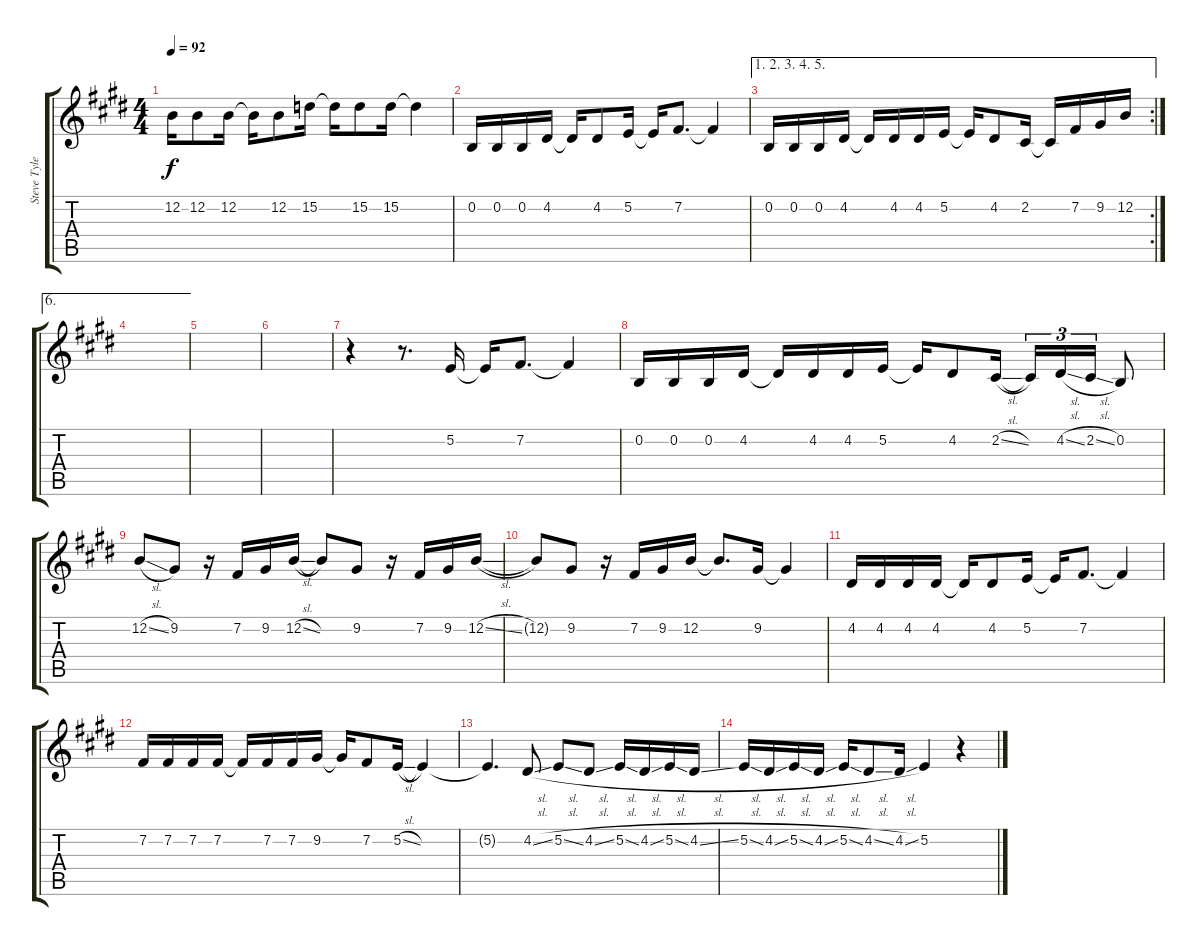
\track ("Steve Tyler" "Steve Tyle") {instrument lead5charang}
\staff {score tabs}
\tuning (E4 B3 G3 D3 A2 E2) {hide}
\ts (4 4)
\tempo 92
\clef g2
\ks e
12.2{t}.16{dy f} 12.2.8 12.2.16 12.2{t}.16 12.2.8 15.2.16 15.2{t}.16 15.2.8 15.2.16 15.2{t}.4 |
0.2.16 0.2.16 0.2.16 4.2.16 4.2{t}.16 4.2.8 5.2.16 5.2{t}.16 7.2.8{d} 7.2{t}.4 |
\ae (1 2 3 4 5)
\rc 2
0.2.16 0.2.16 0.2.16 4.2.16 4.2{t}.16 4.2.16 4.2.16 5.2.16 5.2{t}.16 4.2.8 2.2.16 2.2{t}.16 7.2.16 9.2.16 12.2.16 |
\ae 6
|
|
|
r.4 r.8{d} 5.2.16 5.2{t}.16 7.2.8{d} 7.2{t}.4 |
0.2.16 0.2.16 0.2.16 4.2.16 4.2{t}.16 4.2.16 4.2.16 5.2.16 5.2{t}.16 4.2.8 2.2{sl}.16 2.2{t}.16{tu (3 2)} 4.2{sl}.16{tu (3 2)} 2.2{sl}.16{tu (3 2)} 0.2.8 |
12.2{sl}.8{volume 0} 9.2.8 r.16 7.2.16 9.2.16 12.2{sl}.16 12.2{t}.8 9.2.8 r.16 7.2.16 9.2.16 12.2{sl}.16 |
12.2{t}.8 9.2.8 r.16 7.2.16 9.2.16 12.2.16 12.2{t}.8{d} 9.2.16 9.2{t}.4{volume 0} |
4.2.16{volume 14} 4.2.16 4.2.16 4.2.16 4.2{t}.16 4.2.8 5.2.16 5.2{t}.16 7.2.8{d} 7.2{t}.4 |
7.2.16 7.2.16 7.2.16 7.2.16 7.2{t}.16 7.2.16 7.2.16 9.2.16 9.2{t}.16 7.2.8 5.2{sl}.16 5.2{t}.4 |
5.2{t}.4{d} 4.2{sl}.8 5.2{sl}.8 4.2{sl}.8 5.2{sl}.16 4.2{sl}.16 5.2{sl}.16 4.2{sl}.16 |
5.2{sl}.16 4.2{sl}.16 5.2{sl}.16 4.2{sl}.16 5.2{sl}.16 4.2{sl}.8 4.2{sl}.16 5.2.4 r.4
